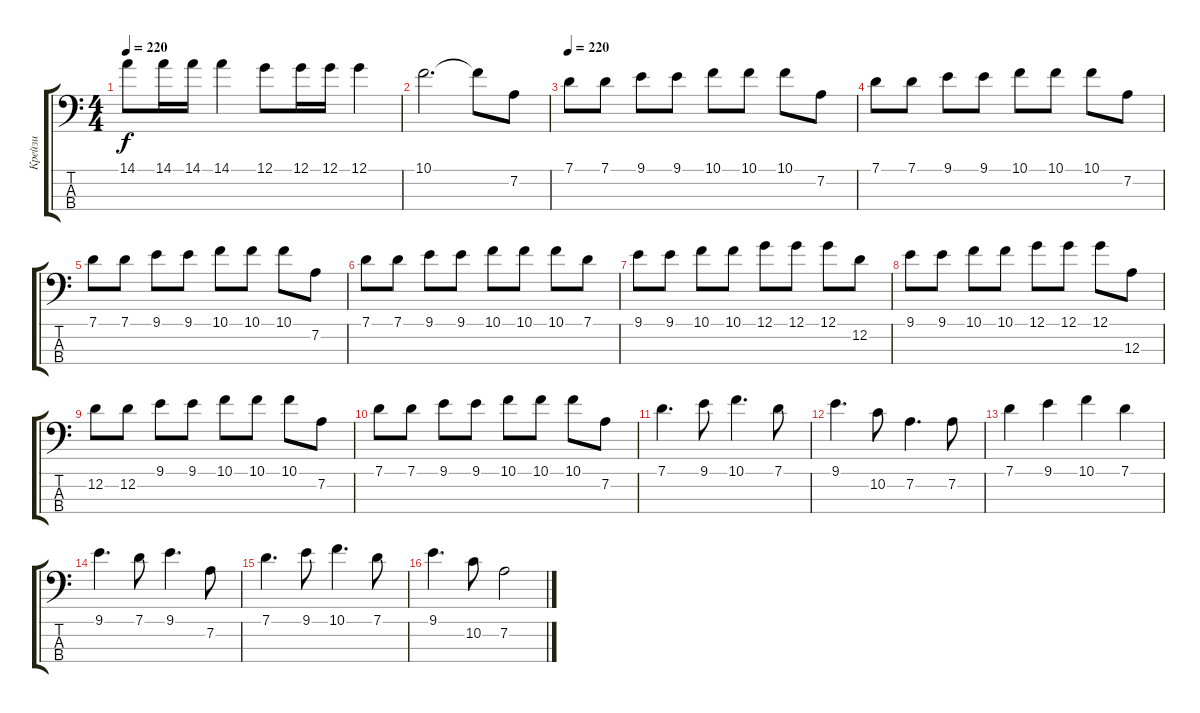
\track ("Крейзи" "Крейзи") {instrument electricbassfinger}
\staff {score tabs}
\tuning (G2 D2 A1 E1) {hide}
\ts (4 4)
\tempo 220
\clef f4
\ks c
14.1.8{dy f} 14.1.16 14.1.16 14.1.4 12.1.8 12.1.16 12.1.16 12.1.4 |
10.1.2{d} 10.1{t}.8 7.2.8 |
\tempo 220
7.1.8 7.1.8 9.1.8 9.1.8 10.1.8 10.1.8 10.1.8 7.2.8 |
7.1.8 7.1.8 9.1.8 9.1.8 10.1.8 10.1.8 10.1.8 7.2.8 |
7.1.8 7.1.8 9.1.8 9.1.8 10.1.8 10.1.8 10.1.8 7.2.8 |
7.1.8 7.1.8 9.1.8 9.1.8 10.1.8 10.1.8 10.1.8 7.1.8 |
9.1.8 9.1.8 10.1.8 10.1.8 12.1.8 12.1.8 12.1.8 12.2.8 |
9.1.8 9.1.8 10.1.8 10.1.8 12.1.8 12.1.8 12.1.8 12.3.8 |
12.2.8 12.2.8 9.1.8 9.1.8 10.1.8 10.1.8 10.1.8 7.2.8 |
7.1.8 7.1.8 9.1.8 9.1.8 10.1.8 10.1.8 10.1.8 7.2.8 |
7.1.4{d} 9.1.8 10.1.4{d} 7.1.8 |
9.1.4{d} 10.2.8 7.2.4{d} 7.2.8 |
7.1.4 9.1.4 10.1.4 7.1.4 |
9.1.4{d} 7.1.8 9.1.4{d} 7.2.8 |
7.1.4{d} 9.1.8 10.1.4{d} 7.1.8 |
9.1.4{d} 10.2.8 7.2.2
